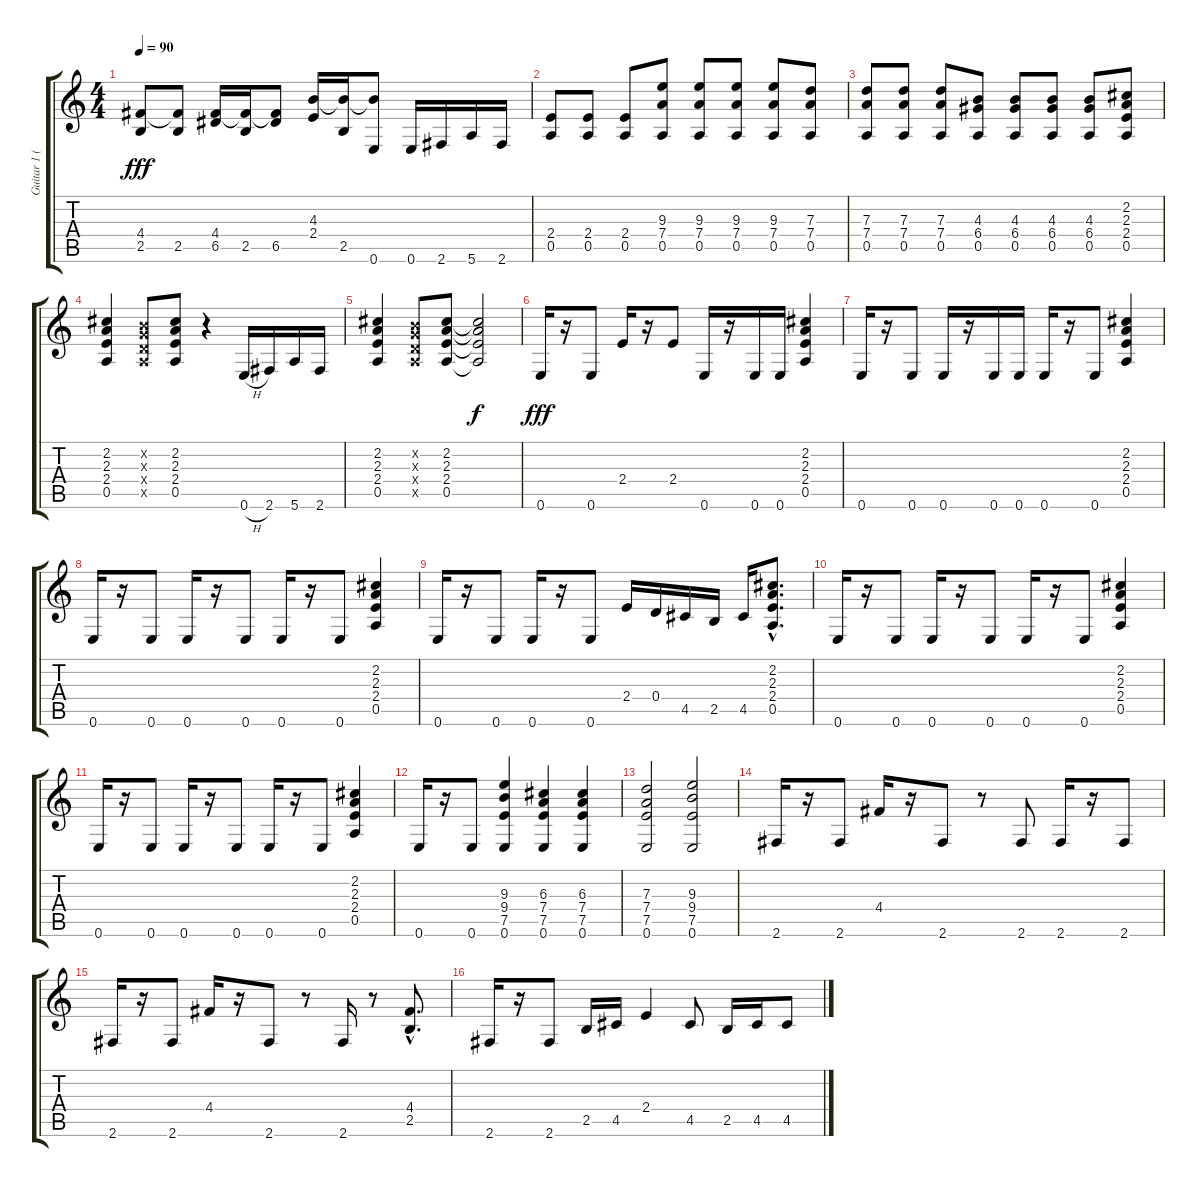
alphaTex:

\track ("Guitar 1 (Rhythm)" "Guitar 1 (") {instrument distortionguitar}
\staff {score tabs}
\tuning (E4 B3 G3 D3 A2 E2) {hide}
\ts (4 4)
\tempo 90
\clef g2
\ks c
(4.4 2.5).8{dy fff} (4.4{t} 2.5).8 (4.4 6.5).16 (4.4{t} 2.5).16 (4.4{t} 6.5).8 (4.3 2.4).16 (4.3{t} 2.5).16 (4.3{t} 0.6).8 0.6.16 2.6.16 5.6.16 2.6.16 |
(2.4 0.5).8 (2.4 0.5).8 (2.4 0.5).8 (9.3 7.4 0.5).8 (9.3 7.4 0.5).8 (9.3 7.4 0.5).8 (9.3 7.4 0.5).8 (7.3 7.4 0.5).8 |
(7.3 7.4 0.5).8 (7.3 7.4 0.5).8 (7.3 7.4 0.5).8 (4.3 6.4 0.5).8 (4.3 6.4 0.5).8 (4.3 6.4 0.5).8 (4.3 6.4 0.5).8 (2.2 2.3 2.4 0.5).8 |
(2.2 2.3 2.4 0.5).4 (0.2{x} 0.3{x} 0.4{x} 0.5{x}).8 (2.2 2.3 2.4 0.5).8 r.4 0.6{h}.16 2.6.16 5.6.16 2.6.16 |
(2.2 2.3 2.4 0.5).4 (0.2{x} 0.3{x} 0.4{x} 0.5{x}).8 (2.2 2.3 2.4 0.5).8 (2.2{t} 2.3{t} 2.4{t} 0.5{t}).2{dy f} |
0.6.16{dy fff} r.16 0.6.8 2.4.16 r.16 2.4.8 0.6.16 r.16 0.6.16 0.6.16 (2.2 2.3 2.4 0.5).4 |
0.6.16 r.16 0.6.8 0.6.16 r.16 0.6.16 0.6.16 0.6.16 r.16 0.6.8 (2.2 2.3 2.4 0.5).4 |
0.6.16 r.16 0.6.8 0.6.16 r.16 0.6.8 0.6.16 r.16 0.6.8 (2.2 2.3 2.4 0.5).4 |
0.6.16 r.16 0.6.8 0.6.16 r.16 0.6.8 2.4.16 0.4.16 4.5.16 2.5.16 4.5.16 (2.2{hac} 2.3{hac} 2.4{hac} 0.5{hac}).8{d} |
0.6.16 r.16 0.6.8 0.6.16 r.16 0.6.8 0.6.16 r.16 0.6.8 (2.2 2.3 2.4 0.5).4 |
0.6.16 r.16 0.6.8 0.6.16 r.16 0.6.8 0.6.16 r.16 0.6.8 (2.2 2.3 2.4 0.5).4 |
0.6.16 r.16 0.6.8 (9.3 9.4 7.5 0.6).4 (6.3 7.4 7.5 0.6).4 (6.3 7.4 7.5 0.6).4 |
(7.3 7.4 7.5 0.6).2 (9.3 9.4 7.5 0.6).2 |
2.6.16 r.16 2.6.8 4.4.16 r.16 2.6.8 r.8 2.6.8 2.6.16 r.16 2.6.8 |
2.6.16 r.16 2.6.8 4.4.16 r.16 2.6.8 r.8 2.6.16 r.8 (4.4{hac} 2.5{hac}).8{d} |
2.6.16 r.16 2.6.8 2.5.16 4.5.16 2.4.4 4.5.8 2.5.16 4.5.16 4.5.8
